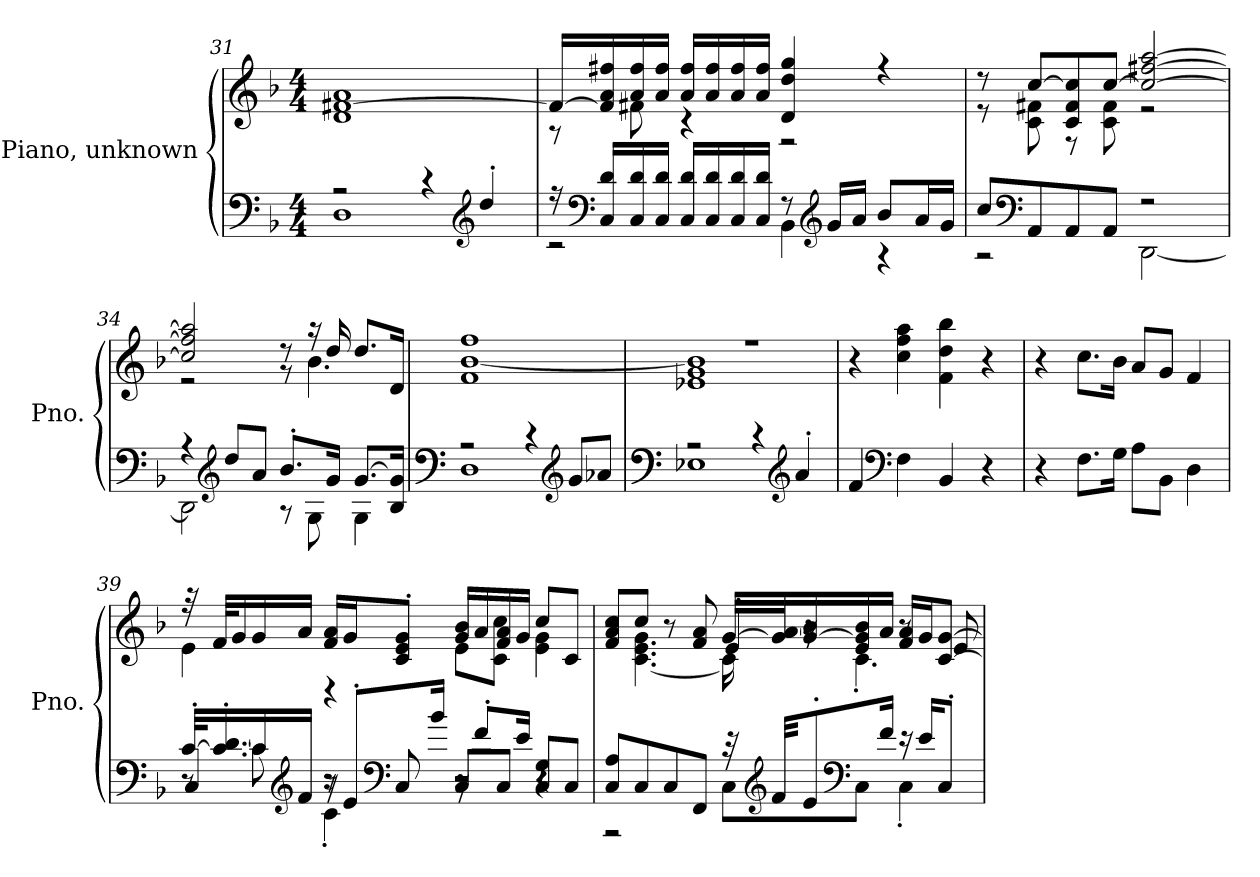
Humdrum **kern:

**kern	**kern
*part1	*part1
*staff2	*staff1
*I"Piano, unknown	*
*I'Pno.	*
!!LO:PB:g=z
*clefF4	*clefG2
*k[b-]	*k[b-]
*M4/4	*M4/4
=31	=31
*^	*^
2r	1D	[1f#X	1d 1a
4r	.	.	.
*clefG2	*	*	*
4dd'/	.	.	.
=32	=32	=32	=32
16r	2r	16f#/LL_	8r
*clefF4	*	*	*
16C/ 16d/LL	.	16f#/] 16a/ 16ff#X/	.
16C/ 16d/	.	16a/ 16ff#/	8f#X\
16C/ 16d/JJ	.	16a/ 16ff#/JJ	.
16C/ 16d/LL	.	16a/ 16ff#/LL	4r
16C/ 16d/	.	16a/ 16ff#/	.
16C/ 16d/	.	16a/ 16ff#/	.
16C/ 16d/JJ	.	16a/ 16ff#/JJ	.
8r	4BB-\	4d/ 4dd/ 4gg/	2r
*clefG2	*	*	*
16g/LL	.	.	.
16a/JJ	.	.	.
8b-/L	4r	4r	.
16a/L	.	.	.
16g/JJ	.	.	.
=33	=33	=33	=33
8cc/L	2r	8r	8r
*clefF4	*	*	*
8AA/	.	[8cc/L	8c\ 8f#X\
8AA/	.	8c/ 8f#/ 8cc/]	8r
8AA/J	.	[8cc/J	8c\ 8f#\
2r	[2DD\	2cc/_ [2ff#X/ [2aa/	2r
!!LO:LB:g=z	!!
=34	=34	=34	=34
4r	2DD\]	2cc/] 2ff#/] 2aa/]	2r
*clefG2	*	*	*
8dd/L	.	.	.
8a/J	.	.	.
8.b-'/L	8r	8r	8r
.	8G\	16r	4.b-\
16g/Jk	.	16dd/	.
[8.g/L	4G\	8.dd/L	.
16B-/ 16g/]Jk	.	16d/Jk	.
=35	=35	=35	=35
*clefF4	*	*	*
2r	1D	1f 1ff	[1b-
4r	.	.	.
*clefG2	*	*	*
8g/L	.	.	.
8a-X/J	.	.	.
=36	=36	=36	=36
*clefF4	*	*	*
2r	1E-X	1r	1e-X 1g 1b-]
4r	.	.	.
*clefG2	*	*	*
4a'/	.	.	.
*v	*v	*	*
*	*v	*v
=37	=37
4f/	4r
*clefF4	*
4F\	4cc\ 4ff\ 4aa\
4BB-/	4f\ 4dd\ 4bb-\
4r	4r
=38	=38
4r	4r
8.F\L	8.cc\L
16G\Jk	16b-\Jk
8A\L	8a/L
8BB-\J	8g/J
4D\	4f/
!!LO:LB:g=z
=39	=39
*^	*^
*	*^	*	*
[32c'/KLL	8r	4C/	32r	4e\
16.c/_' 16.d/'	.	.	32f/KLL	.
.	.	.	16g/	.
16c/]	8c\	.	16g/	.
*clefG2	*	*	*	*
16f/JJ	.	.	16a/JJ	.
16r	4c'\	8r	16f/ 16a/LL	4r
8e'/L	.	.	16g/J	.
*clefF4	*	*	*	*
.	.	8C/	8c/' 8e/' 8g/'J	.
16b-/Jk	.	.	.	.
16r	2r	8C/L	16g/ 16b-/LL	8e\L
8f'/L	.	.	16a/	.
.	.	8C/J	16f/ 16a/	8c\ 8cc\J
16e/Jk	.	.	16g/JJ	.
8C/ 8G/L	.	4r	8cc/L	4e\ 4g\
8C/J	.	.	8c/J	.
*	*v	*v	*	*
=40	=40	=40	=40
*	*	*	*^
8C/ 8A/L	2r	8f/ 8a/ 8cc/L	8r	2r
8C/	.	8cc/J	[4.c\ 4.e\ 4.g\	.
8C/	.	8r	.	.
8FF/J	.	8f/ 8a/	.	.
32r	8C\L	[32g/LLL	16c\]	4e'/
*clefG2	*	*	*	*
32f/KKL	.	32g/_ 32a/J	.	.
8e'/	.	16g/_ 16b-/	16r	.
*clefF4	*	*	*	*
.	8C\J	16e/ 16g/] 16b-/	4.c'\	.
16f/Jk	.	16a/JJ	.	.
16r	4C'\	16f/ 16a/LL	.	8r
16e/KL	.	16g/J	.	.
8C'/J	.	[8c/ [8g/J	.	8e/
*v	*v	*	*	*
*	*v	*v	*v
=	=
*-	*-
